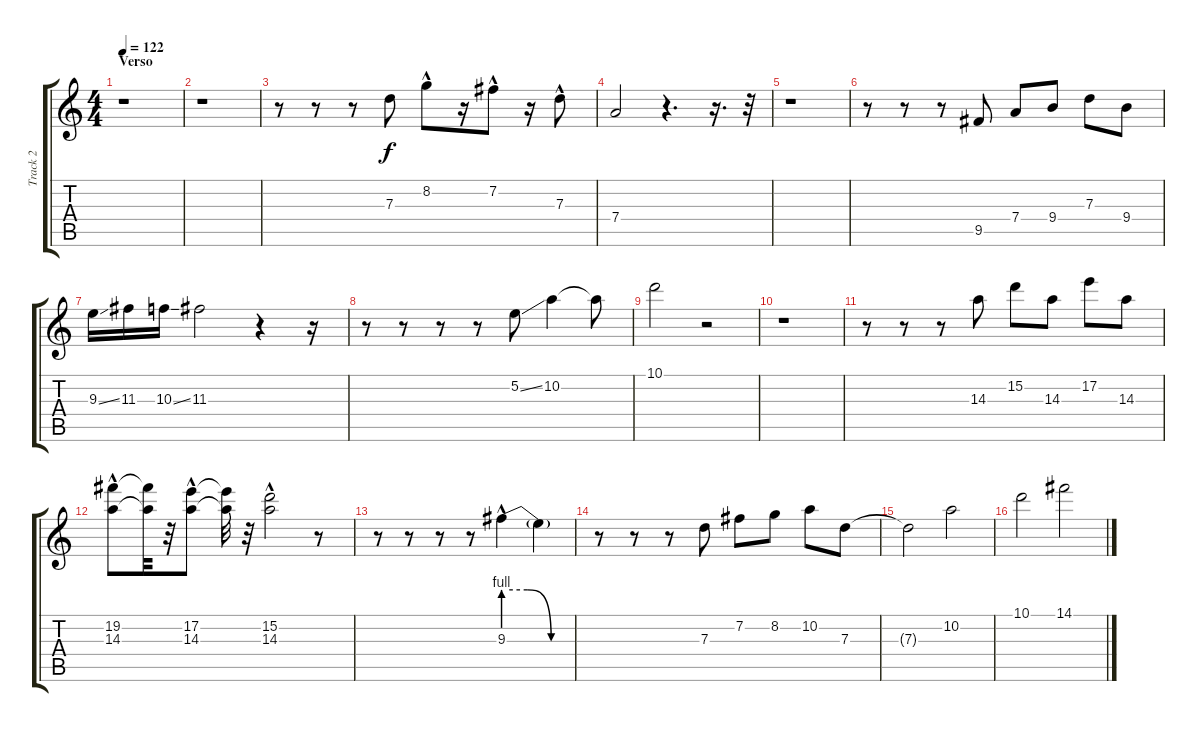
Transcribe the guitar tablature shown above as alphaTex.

\track ("Track 2" "Track 2") {instrument overdrivenguitar}
\staff {score tabs}
\tuning (E4 B3 G3 D3 A2 E2) {hide}
\ts (4 4)
\section ("" "Verso")
\tempo 122
\clef g2
\ks c
r.1{dy f} |
r.1 |
r.8 r.8 r.8 7.3.8 8.2{hac}.8 r.16 7.2{hac}.8 r.16 7.3{hac}.8 |
7.4.2 r.4{d} r.16{d} r.32 |
r.1 |
r.8 r.8 r.8 9.5.8 7.4.8 9.4.8 7.3.8 9.4.8 |
9.3{ss}.16 11.3.16 10.3{ss}.16 11.3.2 r.4 r.16 |
r.8 r.8 r.8 r.8 5.2{ss}.8 10.2.4 10.2{t}.8 |
10.1.2 r.2 |
r.1 |
r.8 r.8 r.8 14.3.8 15.2.8 14.3.8 17.2.8 14.3.8 |
(19.2{hac} 14.3{hac}).8 (19.2{t} 14.3{t}).32 r.32 (17.2{hac} 14.3{hac}).8 (17.2{t} 14.3{t}).32 r.32 (15.2{hac} 14.3{hac}).2 r.8 |
r.8 r.8 r.8 r.8 9.3{be (custom 0 4 20 4 40 0 60 0) hac}.4 9.3{t}.4 |
r.8 r.8 r.8 7.3.8 7.2.8 8.2.8 10.2.8 7.3.8 |
7.3{t}.2 10.2.2 |
10.1.2 14.1.2
